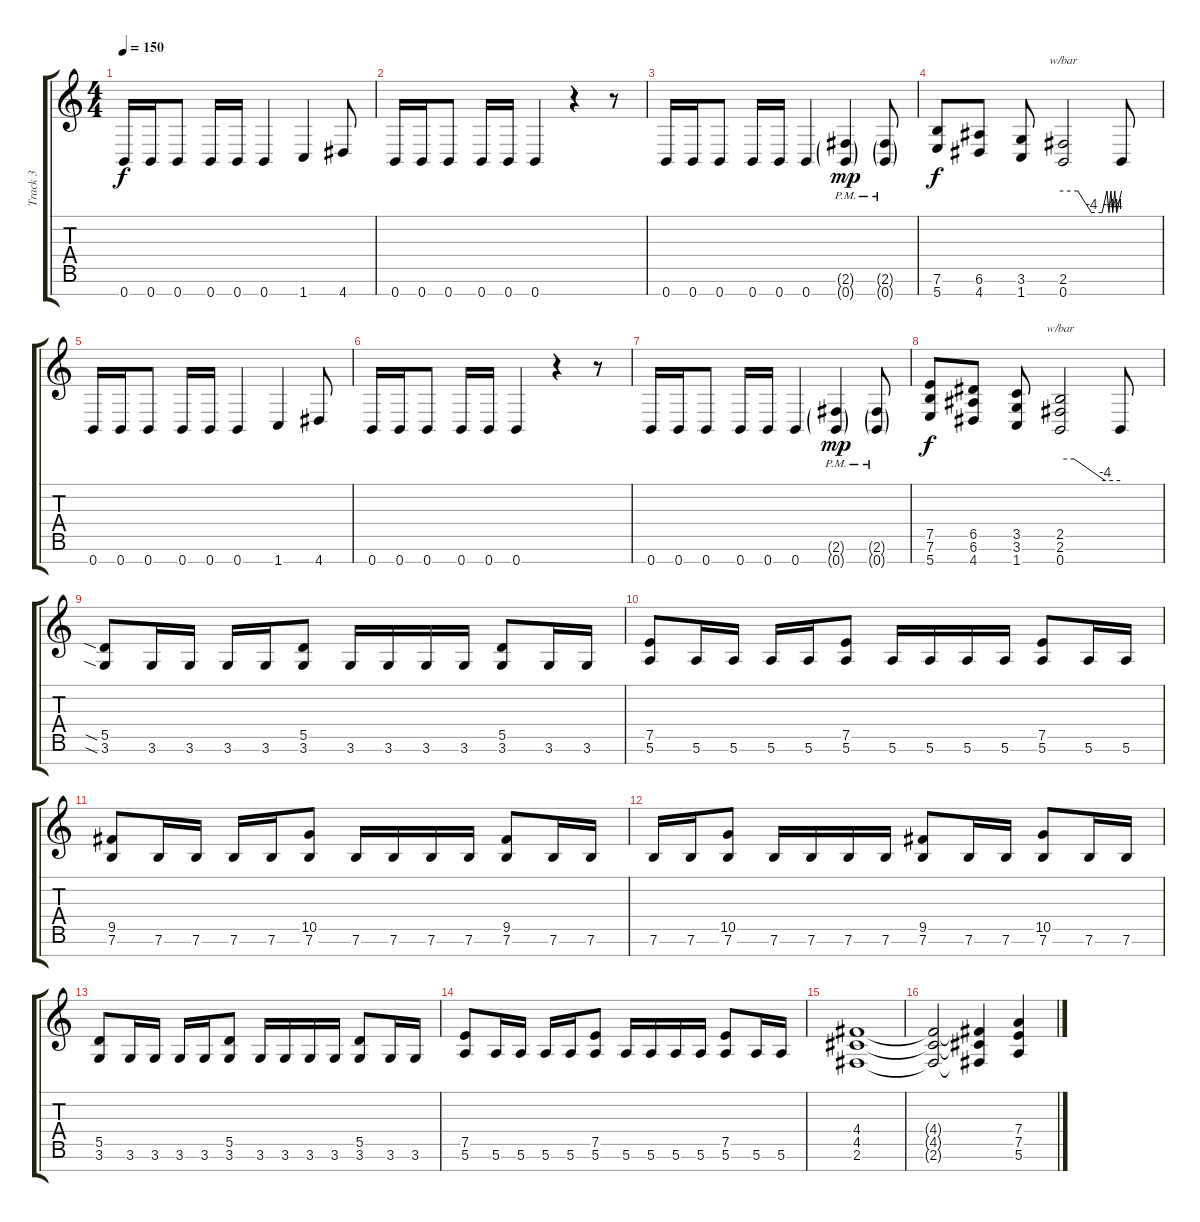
\track ("Track 3" "Track 3") {instrument overdrivenguitar}
\staff {score tabs}
\tuning (E4 B3 G3 D3 A2 E2 B1) {hide}
\ts (4 4)
\tempo 150
\clef g2
\ks c
0.7.16{dy f} 0.7.16 0.7.8 0.7.16 0.7.16 0.7.4 1.7.4 4.7.8 |
0.7.16 0.7.16 0.7.8 0.7.16 0.7.16 0.7.4 r.4 r.8 |
0.7.16 0.7.16 0.7.8 0.7.16 0.7.16 0.7.4 (2.6{g pm} 0.7{g}).4{dy mp} (2.6{g pm} 0.7{g}).8 |
(7.6 5.7).8{dy f} (6.6 4.7).8 (3.6 1.7).8 (2.6 0.7).2{tbe (custom default 0 0 15 0 29 -16 40 -16 45 0 47 -16 49 0 51 -16 53 0 55 -16 60 0)} 0.7{t}.8 |
0.7.16 0.7.16 0.7.8 0.7.16 0.7.16 0.7.4 1.7.4 4.7.8 |
0.7.16 0.7.16 0.7.8 0.7.16 0.7.16 0.7.4 r.4 r.8 |
0.7.16 0.7.16 0.7.8 0.7.16 0.7.16 0.7.4 (2.6{g pm} 0.7{g}).4{dy mp} (2.6{g pm} 0.7{g}).8 |
(7.5 7.6 5.7).8{dy f} (6.5 6.6 4.7).8 (3.5 3.6 1.7).8 (2.5 2.6 0.7).2{tbe (custom default 0 0 14 0 45 -16 60 -16)} 0.7{t}.8 |
(5.5{sia} 3.6{sia}).8 3.6.16 3.6.16 3.6.16 3.6.16 (5.5 3.6).8 3.6.16 3.6.16 3.6.16 3.6.16 (5.5 3.6).8 3.6.16 3.6.16 |
(7.5 5.6).8 5.6.16 5.6.16 5.6.16 5.6.16 (7.5 5.6).8 5.6.16 5.6.16 5.6.16 5.6.16 (7.5 5.6).8 5.6.16 5.6.16 |
(9.5 7.6).8 7.6.16 7.6.16 7.6.16 7.6.16 (10.5 7.6).8 7.6.16 7.6.16 7.6.16 7.6.16 (9.5 7.6).8 7.6.16 7.6.16 |
7.6.16 7.6.16 (10.5 7.6).8 7.6.16 7.6.16 7.6.16 7.6.16 (9.5 7.6).8 7.6.16 7.6.16 (10.5 7.6).8 7.6.16 7.6.16 |
(5.5 3.6).8 3.6.16 3.6.16 3.6.16 3.6.16 (5.5 3.6).8 3.6.16 3.6.16 3.6.16 3.6.16 (5.5 3.6).8 3.6.16 3.6.16 |
(7.5 5.6).8 5.6.16 5.6.16 5.6.16 5.6.16 (7.5 5.6).8 5.6.16 5.6.16 5.6.16 5.6.16 (7.5 5.6).8 5.6.16 5.6.16 |
(4.4 4.5 2.6).1 |
(4.4{t} 4.5{t} 2.6{t}).2 (4.4{t} 4.5{t} 2.6{t}).4 (7.4 7.5 5.6).4
